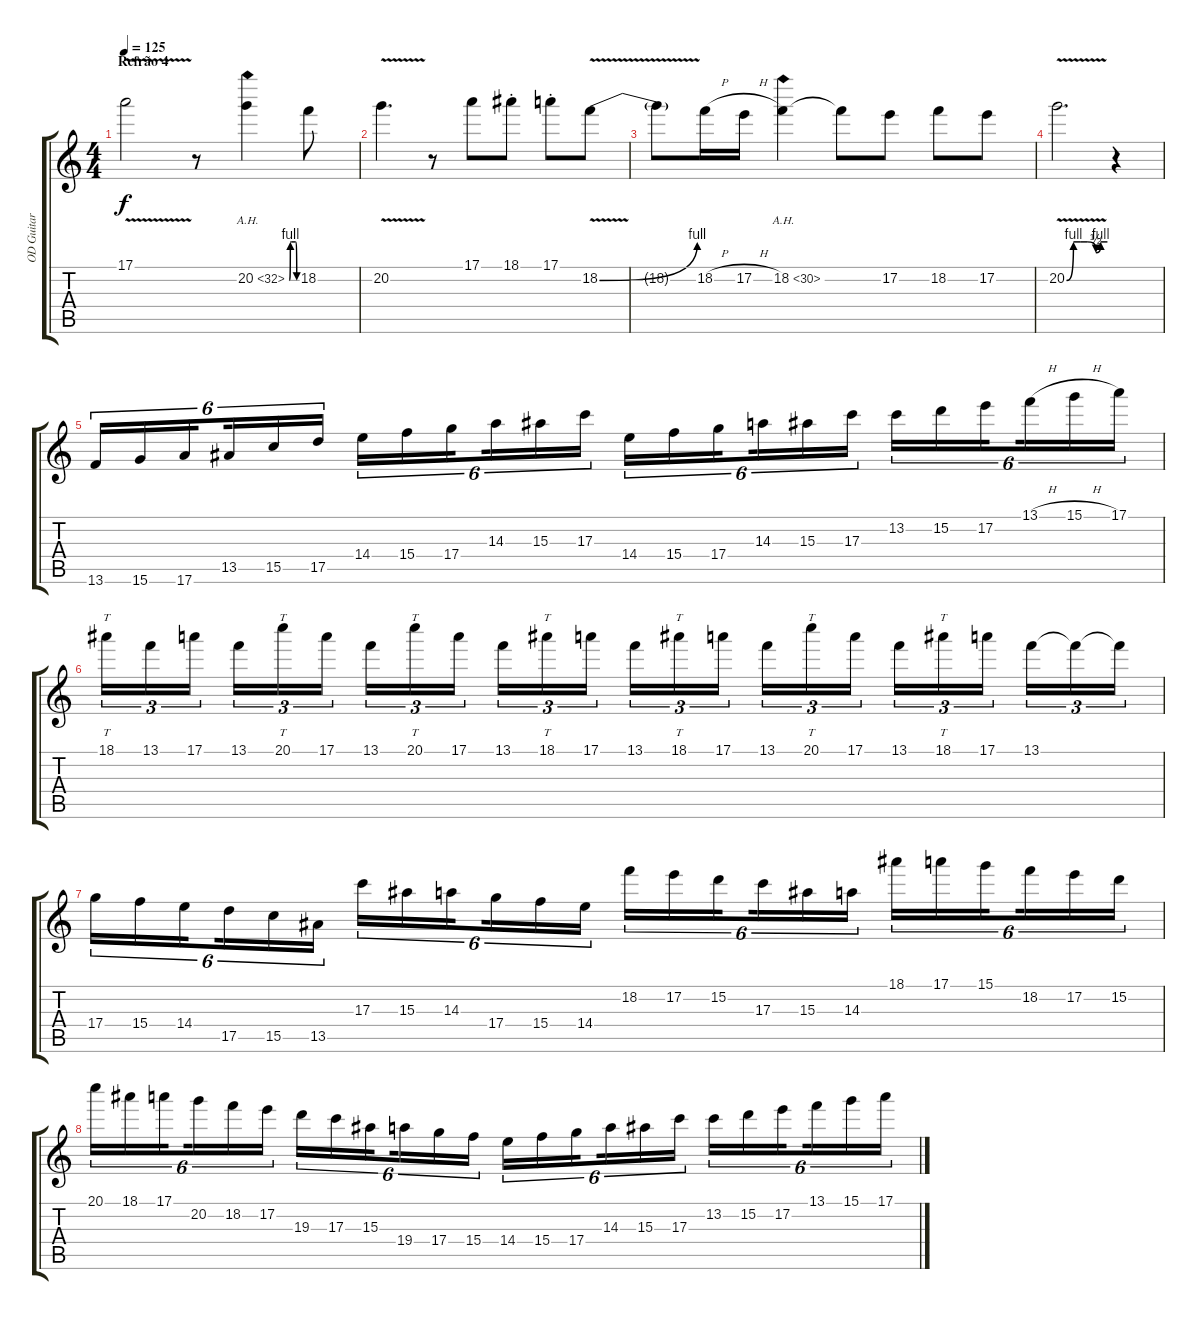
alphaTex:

\track ("OD Guitar" "OD Guitar") {instrument overdrivenguitar}
\staff {score tabs}
\tuning (E4 B3 G3 D3 A2 E2) {hide}
\ts (4 4)
\section ("" "Refrão 4")
\tempo 125
\clef g2
\ks c
17.1{v}.2{dy f} r.8 20.2{be (custom 0 0 7 4 15 4 50 4 60 0) ah 12}.4 18.2.8 |
20.2{v}.4{d} r.8 17.1.8 18.1{st}.8 17.1{st}.8 18.2{be (bend 0 0 60 4) v}.8 |
18.2{t}.8 18.2{h}.16 17.2{h}.16 18.2{ah 12}.4 18.2{t}.8 17.2.8 18.2.8 17.2.8 |
20.2{be (custom 0 0 10 4 20 4 30 4 43 2 50 4 60 4) v}.2{d} r.4 |
13.6.16{tu (6 4)} 15.6.16{tu (6 4)} 17.6.16{tu (6 4) beam splitsecondary} 13.5.16{tu (6 4)} 15.5.16{tu (6 4)} 17.5.16{tu (6 4)} 14.4.16{tu (6 4)} 15.4.16{tu (6 4)} 17.4.16{tu (6 4) beam splitsecondary} 14.3.16{tu (6 4)} 15.3.16{tu (6 4)} 17.3.16{tu (6 4)} 14.4.16{tu (6 4)} 15.4.16{tu (6 4)} 17.4.16{tu (6 4) beam splitsecondary} 14.3.16{tu (6 4)} 15.3.16{tu (6 4)} 17.3.16{tu (6 4)} 13.2.16{tu (6 4)} 15.2.16{tu (6 4)} 17.2.16{tu (6 4) beam splitsecondary} 13.1{h}.16{tu (6 4)} 15.1{h}.16{tu (6 4)} 17.1.16{tu (6 4)} |
18.1.16{tt tu (3 2)} 13.1.16{tu (3 2)} 17.1.16{tu (3 2) beam splitsecondary} 13.1.16{tu (3 2)} 20.1.16{tt tu (3 2)} 17.1.16{tu (3 2)} 13.1.16{tu (3 2)} 20.1.16{tt tu (3 2)} 17.1.16{tu (3 2) beam splitsecondary} 13.1.16{tu (3 2)} 18.1.16{tt tu (3 2)} 17.1.16{tu (3 2)} 13.1.16{tu (3 2)} 18.1.16{tt tu (3 2)} 17.1.16{tu (3 2) beam splitsecondary} 13.1.16{tu (3 2)} 20.1.16{tt tu (3 2)} 17.1.16{tu (3 2)} 13.1.16{tu (3 2)} 18.1.16{tt tu (3 2)} 17.1.16{tu (3 2) beam splitsecondary} 13.1.16{tu (3 2)} 13.1{t}.16{tu (3 2)} 13.1{t}.16{tu (3 2)} |
17.4.16{tu (6 4)} 15.4.16{tu (6 4)} 14.4.16{tu (6 4) beam splitsecondary} 17.5.16{tu (6 4)} 15.5.16{tu (6 4)} 13.5.16{tu (6 4)} 17.3.16{tu (6 4)} 15.3.16{tu (6 4)} 14.3.16{tu (6 4) beam splitsecondary} 17.4.16{tu (6 4)} 15.4.16{tu (6 4)} 14.4.16{tu (6 4)} 18.2.16{tu (6 4)} 17.2.16{tu (6 4)} 15.2.16{tu (6 4) beam splitsecondary} 17.3.16{tu (6 4)} 15.3.16{tu (6 4)} 14.3.16{tu (6 4)} 18.1.16{tu (6 4)} 17.1.16{tu (6 4)} 15.1.16{tu (6 4) beam splitsecondary} 18.2.16{tu (6 4)} 17.2.16{tu (6 4)} 15.2.16{tu (6 4)} |
20.1.16{tu (6 4)} 18.1.16{tu (6 4)} 17.1.16{tu (6 4) beam splitsecondary} 20.2.16{tu (6 4)} 18.2.16{tu (6 4)} 17.2.16{tu (6 4)} 19.3.16{tu (6 4)} 17.3.16{tu (6 4)} 15.3.16{tu (6 4) beam splitsecondary} 19.4.16{tu (6 4)} 17.4.16{tu (6 4)} 15.4.16{tu (6 4)} 14.4.16{tu (6 4)} 15.4.16{tu (6 4)} 17.4.16{tu (6 4) beam splitsecondary} 14.3.16{tu (6 4)} 15.3.16{tu (6 4)} 17.3.16{tu (6 4)} 13.2.16{tu (6 4)} 15.2.16{tu (6 4)} 17.2.16{tu (6 4) beam splitsecondary} 13.1.16{tu (6 4)} 15.1.16{tu (6 4)} 17.1.16{tu (6 4)}
